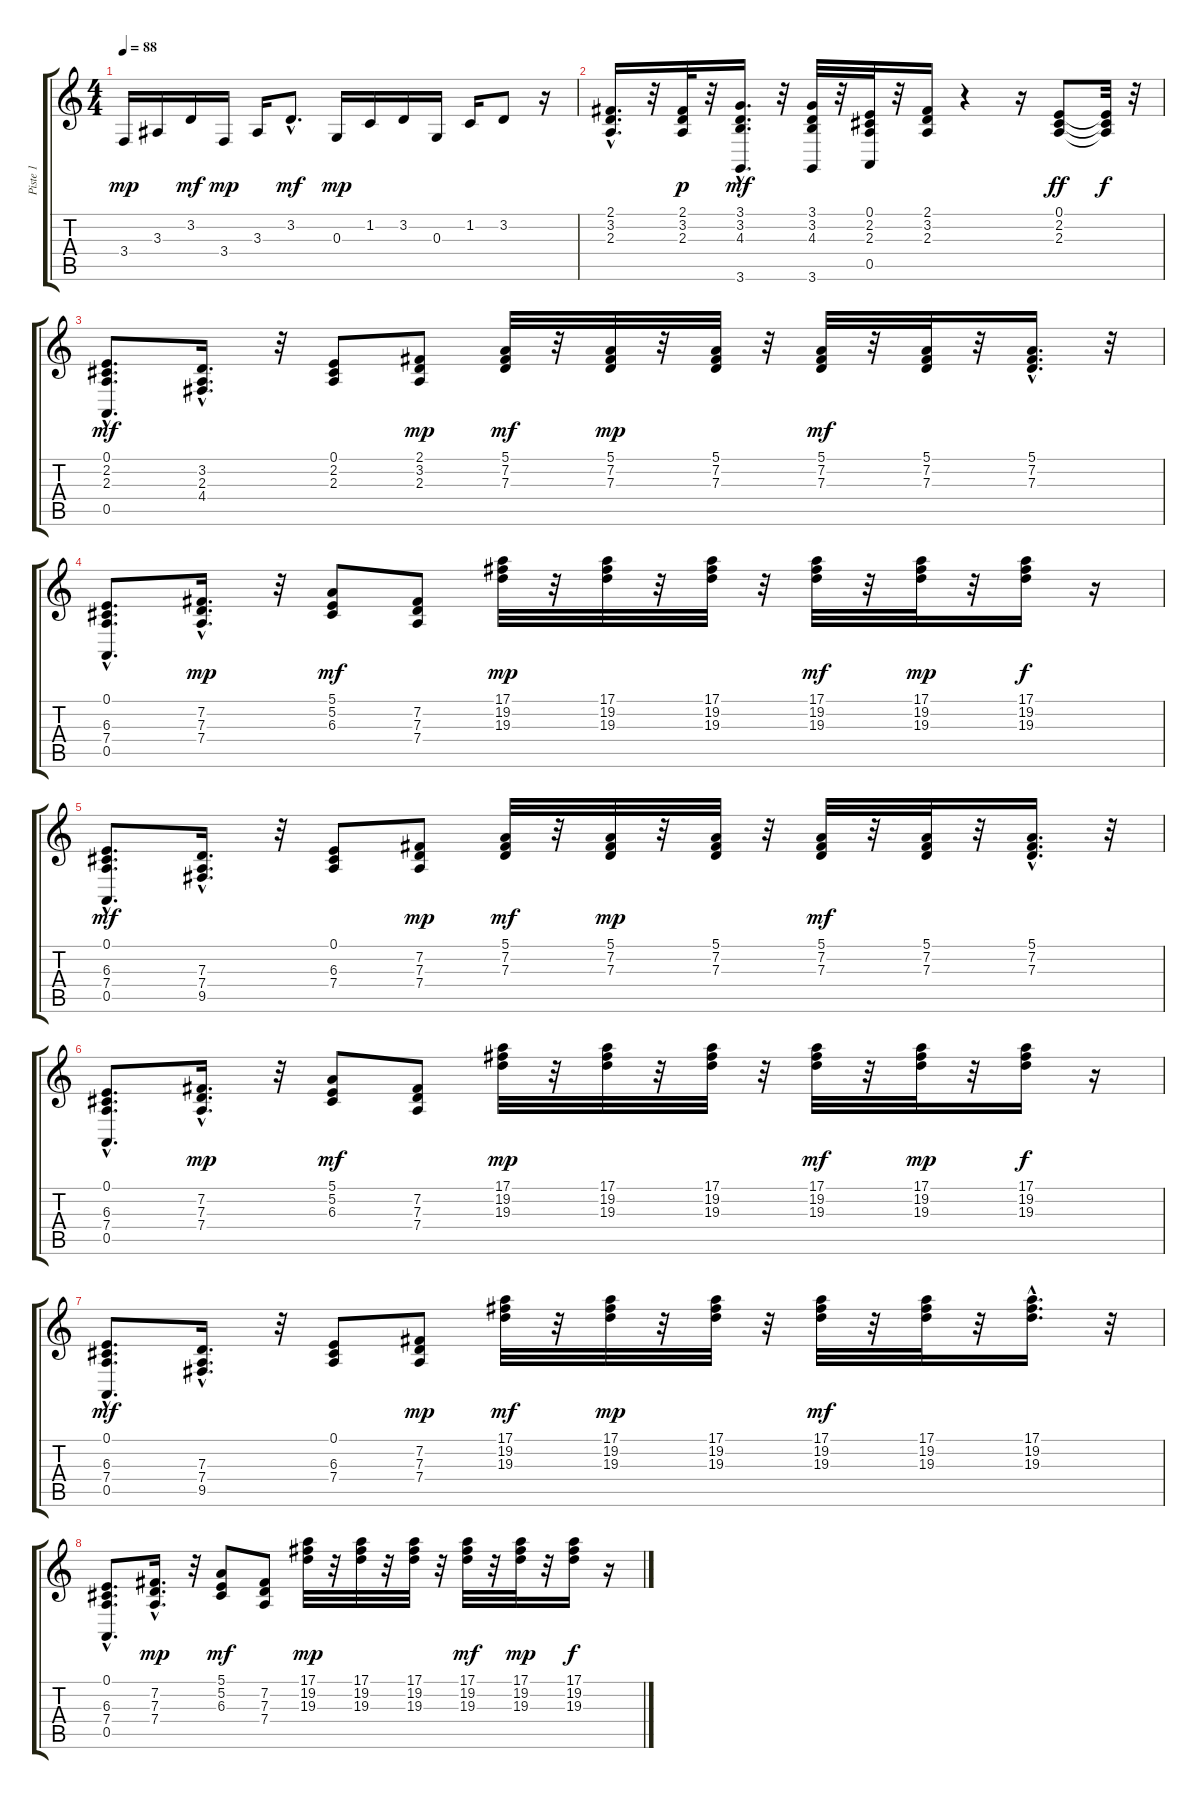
\track ("Piste 1" "Piste 1") {instrument electricgrandpiano}
\staff {score tabs}
\tuning (E4 B3 G3 D3 A2 E2) {hide}
\ts (4 4)
\tempo 88
\clef g2
\ks c
3.4.16{dy mp} 3.3.16 3.2.16{dy mf} 3.4.16{dy mp} 3.3.16 3.2{hac}.8{d dy mf} 0.3.16{dy mp} 1.2.16 3.2.16 0.3.16 1.2.16 3.2.8 r.16 |
(2.1{hac} 3.2{hac} 2.3{hac}).16{d} r.32 (2.1 3.2 2.3).32{dy p} r.32 (3.1{hac} 3.2{hac} 4.3{hac} 3.6{hac}).16{d dy mf} r.32 (3.1 3.2 4.3 3.6).32 r.32 (0.1 2.2 2.3 0.5).32 r.32 (2.1 3.2 2.3).16 r.4 r.16 (0.1 2.2 2.3).8{dy ff} (0.1{t} 2.2{t} 2.3{t}).32{dy f} r.32 |
(0.1{hac} 2.2{hac} 2.3{hac} 0.5{hac}).8{d dy mf} (3.2{hac} 2.3{hac} 4.4{hac}).16{d} r.32 (0.1 2.2 2.3).8 (2.1 3.2 2.3).8{dy mp} (5.1 7.2 7.3).32{dy mf} r.32 (5.1 7.2 7.3).32{dy mp} r.32 (5.1 7.2 7.3).32 r.32 (5.1 7.2 7.3).32{dy mf} r.32 (5.1 7.2 7.3).32 r.32 (5.1{hac} 7.2{hac} 7.3{hac}).16{d} r.32 |
(0.1{hac} 6.3{hac} 7.4{hac} 0.5{hac}).8{d} (7.2{hac} 7.3{hac} 7.4{hac}).16{d dy mp} r.32 (5.1 5.2 6.3).8{dy mf} (7.2 7.3 7.4).8 (17.1 19.2 19.3).32{dy mp} r.32 (17.1 19.2 19.3).32 r.32 (17.1 19.2 19.3).32 r.32 (17.1 19.2 19.3).32{dy mf} r.32 (17.1 19.2 19.3).32{dy mp} r.32 (17.1 19.2 19.3).16{dy f} r.16 |
(0.1{hac} 6.3{hac} 7.4{hac} 0.5{hac}).8{d dy mf} (7.3{hac} 7.4{hac} 9.5{hac}).16{d} r.32 (0.1 6.3 7.4).8 (7.2 7.3 7.4).8{dy mp} (5.1 7.2 7.3).32{dy mf} r.32 (5.1 7.2 7.3).32{dy mp} r.32 (5.1 7.2 7.3).32 r.32 (5.1 7.2 7.3).32{dy mf} r.32 (5.1 7.2 7.3).32 r.32 (5.1{hac} 7.2{hac} 7.3{hac}).16{d} r.32 |
(0.1{hac} 6.3{hac} 7.4{hac} 0.5{hac}).8{d} (7.2{hac} 7.3{hac} 7.4{hac}).16{d dy mp} r.32 (5.1 5.2 6.3).8{dy mf} (7.2 7.3 7.4).8 (17.1 19.2 19.3).32{dy mp} r.32 (17.1 19.2 19.3).32 r.32 (17.1 19.2 19.3).32 r.32 (17.1 19.2 19.3).32{dy mf} r.32 (17.1 19.2 19.3).32{dy mp} r.32 (17.1 19.2 19.3).16{dy f} r.16 |
(0.1{hac} 6.3{hac} 7.4{hac} 0.5{hac}).8{d dy mf} (7.3{hac} 7.4{hac} 9.5{hac}).16{d} r.32 (0.1 6.3 7.4).8 (7.2 7.3 7.4).8{dy mp} (17.1 19.2 19.3).32{dy mf} r.32 (17.1 19.2 19.3).32{dy mp} r.32 (17.1 19.2 19.3).32 r.32 (17.1 19.2 19.3).32{dy mf} r.32 (17.1 19.2 19.3).32 r.32 (17.1{hac} 19.2{hac} 19.3{hac}).16{d} r.32 |
(0.1{hac} 6.3{hac} 7.4{hac} 0.5{hac}).8{d} (7.2{hac} 7.3{hac} 7.4{hac}).16{d dy mp} r.32 (5.1 5.2 6.3).8{dy mf} (7.2 7.3 7.4).8 (17.1 19.2 19.3).32{dy mp} r.32 (17.1 19.2 19.3).32 r.32 (17.1 19.2 19.3).32 r.32 (17.1 19.2 19.3).32{dy mf} r.32 (17.1 19.2 19.3).32{dy mp} r.32 (17.1 19.2 19.3).16{dy f} r.16
